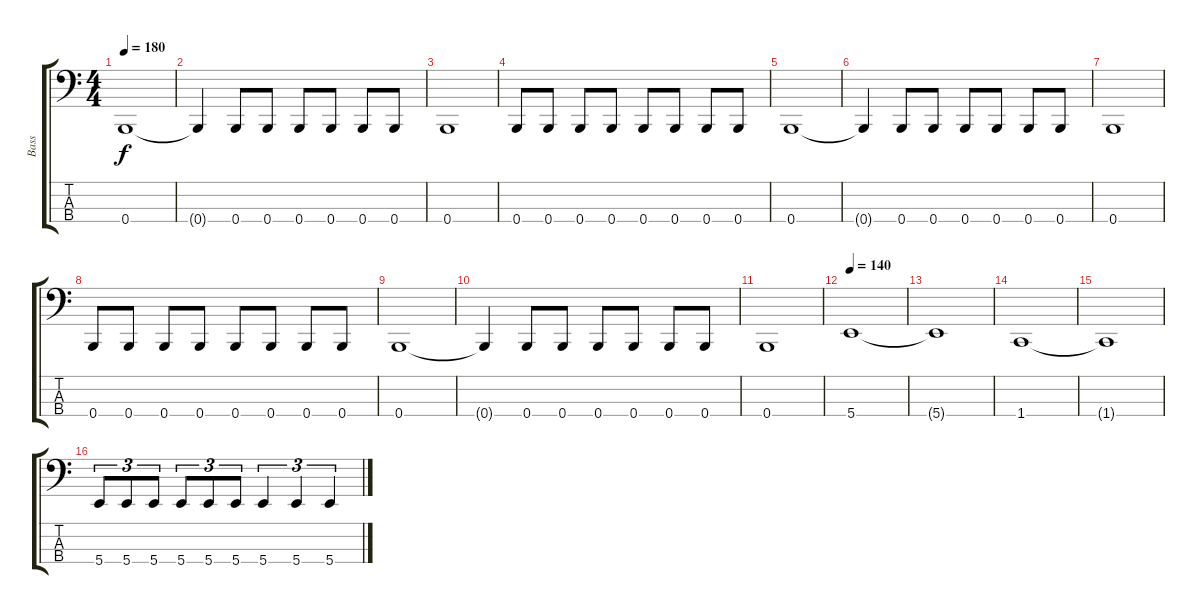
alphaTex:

\track ("Bass" "Bass") {instrument electricbassfinger}
\staff {score tabs}
\tuning (E2 B1 Gb1 B0) {hide}
\ts (4 4)
\tempo 180
\clef f4
\ks c
0.4.1{dy f} |
0.4{t}.4 0.4.8 0.4.8 0.4.8 0.4.8 0.4.8 0.4.8 |
0.4.1 |
0.4.8 0.4.8 0.4.8 0.4.8 0.4.8 0.4.8 0.4.8 0.4.8 |
0.4.1 |
0.4{t}.4 0.4.8 0.4.8 0.4.8 0.4.8 0.4.8 0.4.8 |
0.4.1 |
0.4.8 0.4.8 0.4.8 0.4.8 0.4.8 0.4.8 0.4.8 0.4.8 |
0.4.1 |
0.4{t}.4 0.4.8 0.4.8 0.4.8 0.4.8 0.4.8 0.4.8 |
0.4.1 |
\tempo 140
5.4.1 |
5.4{t}.1 |
1.4.1 |
1.4{t}.1 |
5.4.8{tu (3 2)} 5.4.8{tu (3 2)} 5.4.8{tu (3 2)} 5.4.8{tu (3 2)} 5.4.8{tu (3 2)} 5.4.8{tu (3 2)} 5.4.4{tu (3 2)} 5.4.4{tu (3 2)} 5.4.4{tu (3 2)}
